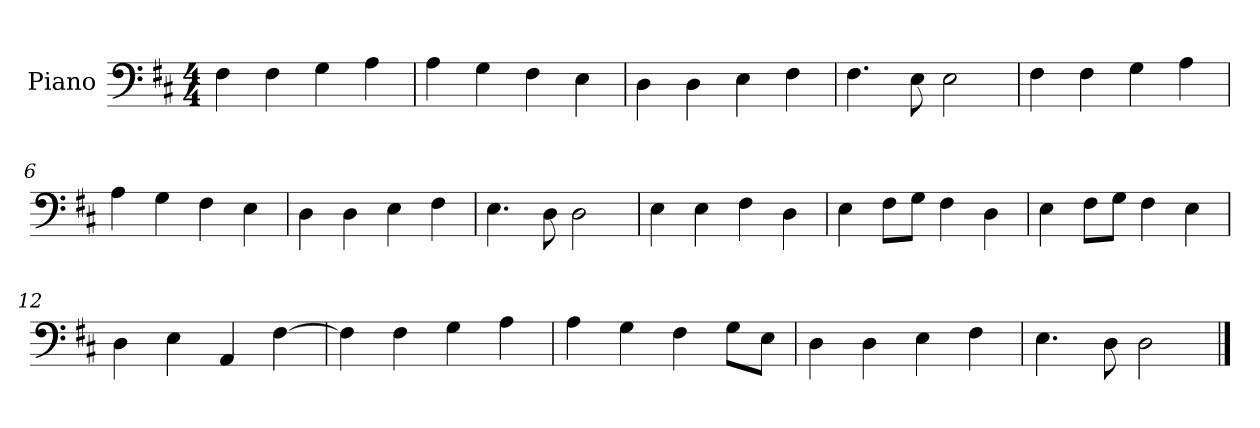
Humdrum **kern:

**kern
*part1
*staff1
*I"Piano
*I'Pno
*clefF4
*k[f#c#]
*M4/4
=1
4F#\
4F#\
4G\
4A\
=2
4A\
4G\
4F#\
4E\
=3
4D\
4D\
4E\
4F#\
=4
4.F#\
8E\
2E\
=5
4F#\
4F#\
4G\
4A\
=6
4A\
4G\
4F#\
4E\
=7
4D\
4D\
4E\
4F#\
=8
4.E\
8D\
2D\
=9
4E\
4E\
4F#\
4D\
=10
4E\
8F#\L
8G\J
4F#\
4D\
=11
4E\
8F#\L
8G\J
4F#\
4E\
=12
4D\
4E\
4AA/
[4F#\
=13
4F#\]
4F#\
4G\
4A\
=14
4A\
4G\
4F#\
8G\L
8E\J
=15
4D\
4D\
4E\
4F#\
=16
4.E\
8D\
2D\
==
*-
